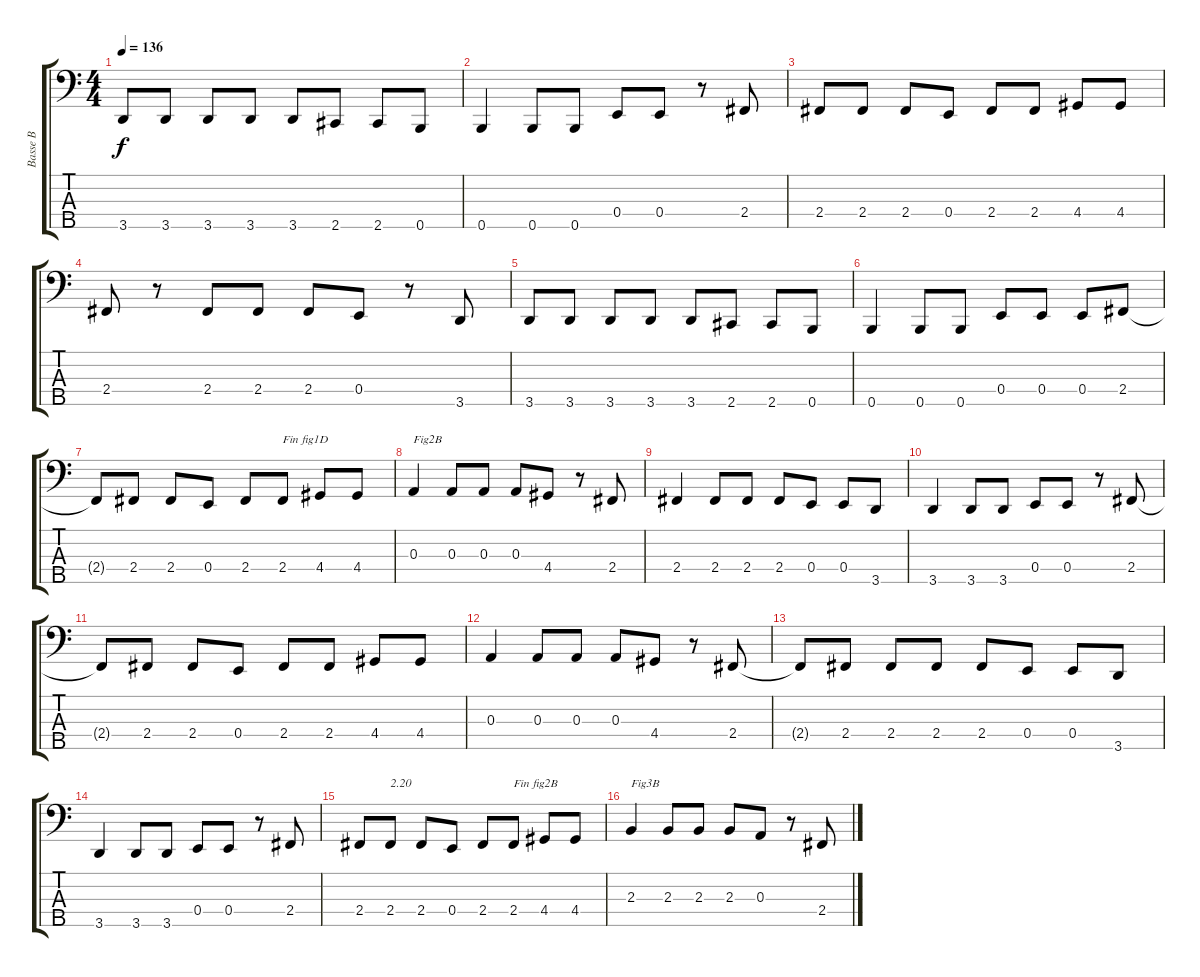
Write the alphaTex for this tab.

\track ("Basse B" "Basse B") {instrument electricbasspick}
\staff {score tabs}
\tuning (G2 D2 A1 E1 B0) {hide}
\ts (4 4)
\tempo 136
\clef f4
\ks c
3.5.8{dy f} 3.5.8 3.5.8 3.5.8 3.5.8 2.5.8 2.5.8 0.5.8 |
0.5.4 0.5.8 0.5.8 0.4.8 0.4.8 r.8 2.4.8 |
2.4.8 2.4.8 2.4.8 0.4.8 2.4.8 2.4.8 4.4.8 4.4.8 |
2.4.8 r.8 2.4.8 2.4.8 2.4.8 0.4.8 r.8 3.5.8 |
3.5.8 3.5.8 3.5.8 3.5.8 3.5.8 2.5.8 2.5.8 0.5.8 |
0.5.4 0.5.8 0.5.8 0.4.8 0.4.8 0.4.8 2.4.8 |
2.4{t}.8 2.4.8 2.4.8 0.4.8 2.4.8 2.4.8{txt "Fin fig1D"} 4.4.8 4.4.8 |
0.3.4{txt "Fig2B"} 0.3.8 0.3.8 0.3.8 4.4.8 r.8 2.4.8 |
2.4.4 2.4.8 2.4.8 2.4.8 0.4.8 0.4.8 3.5.8 |
3.5.4 3.5.8 3.5.8 0.4.8 0.4.8 r.8 2.4.8 |
2.4{t}.8 2.4.8 2.4.8 0.4.8 2.4.8 2.4.8 4.4.8 4.4.8 |
0.3.4 0.3.8 0.3.8 0.3.8 4.4.8 r.8 2.4.8 |
2.4{t}.8 2.4.8 2.4.8 2.4.8 2.4.8 0.4.8 0.4.8 3.5.8 |
3.5.4 3.5.8 3.5.8 0.4.8 0.4.8 r.8 2.4.8 |
2.4.8 2.4.8{txt "2.20"} 2.4.8 0.4.8 2.4.8 2.4.8{txt "Fin fig2B"} 4.4.8 4.4.8 |
2.3.4{txt "Fig3B"} 2.3.8 2.3.8 2.3.8 0.3.8 r.8 2.4.8
